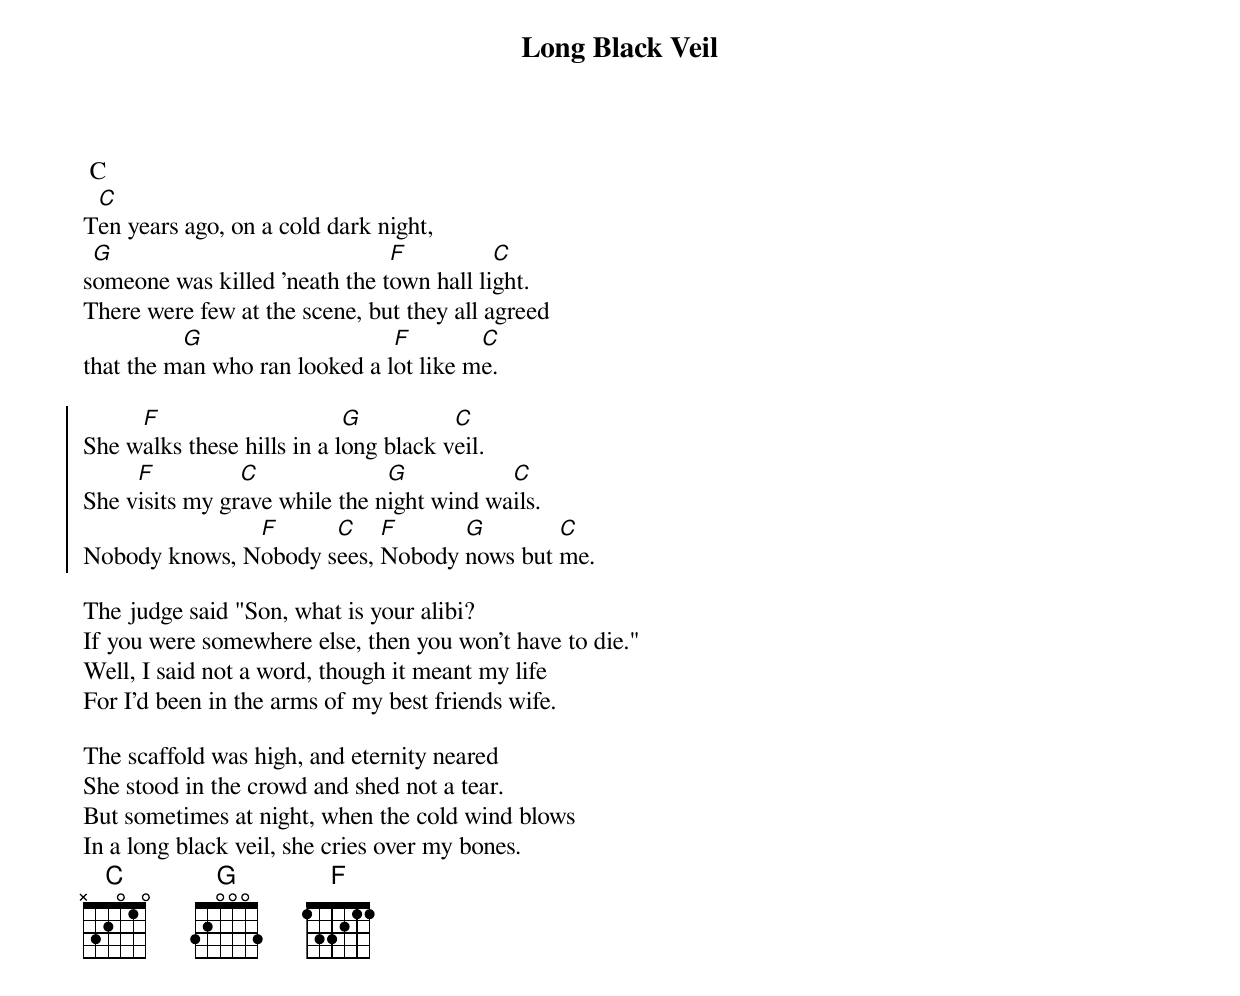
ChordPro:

{title:Long Black Veil}

 C
T[C]en years ago, on a cold dark night,
s[G]omeone was killed 'neath the t[F]own hall li[C]ght.
There were few at the scene, but they all agreed
that the m[G]an who ran looked a l[F]ot like m[C]e.

{soc}
She w[F]alks these hills in a l[G]ong black v[C]eil.
She v[F]isits my gr[C]ave while the n[G]ight wind wa[C]ils.
Nobody knows, N[F]obody s[C]ees, [F]Nobody [G]nows but [C]me.
{eoc}

The judge said "Son, what is your alibi?
If you were somewhere else, then you won't have to die."
Well, I said not a word, though it meant my life
For I'd been in the arms of my best friends wife.

The scaffold was high, and eternity neared
She stood in the crowd and shed not a tear.
But sometimes at night, when the cold wind blows
In a long black veil, she cries over my bones.
